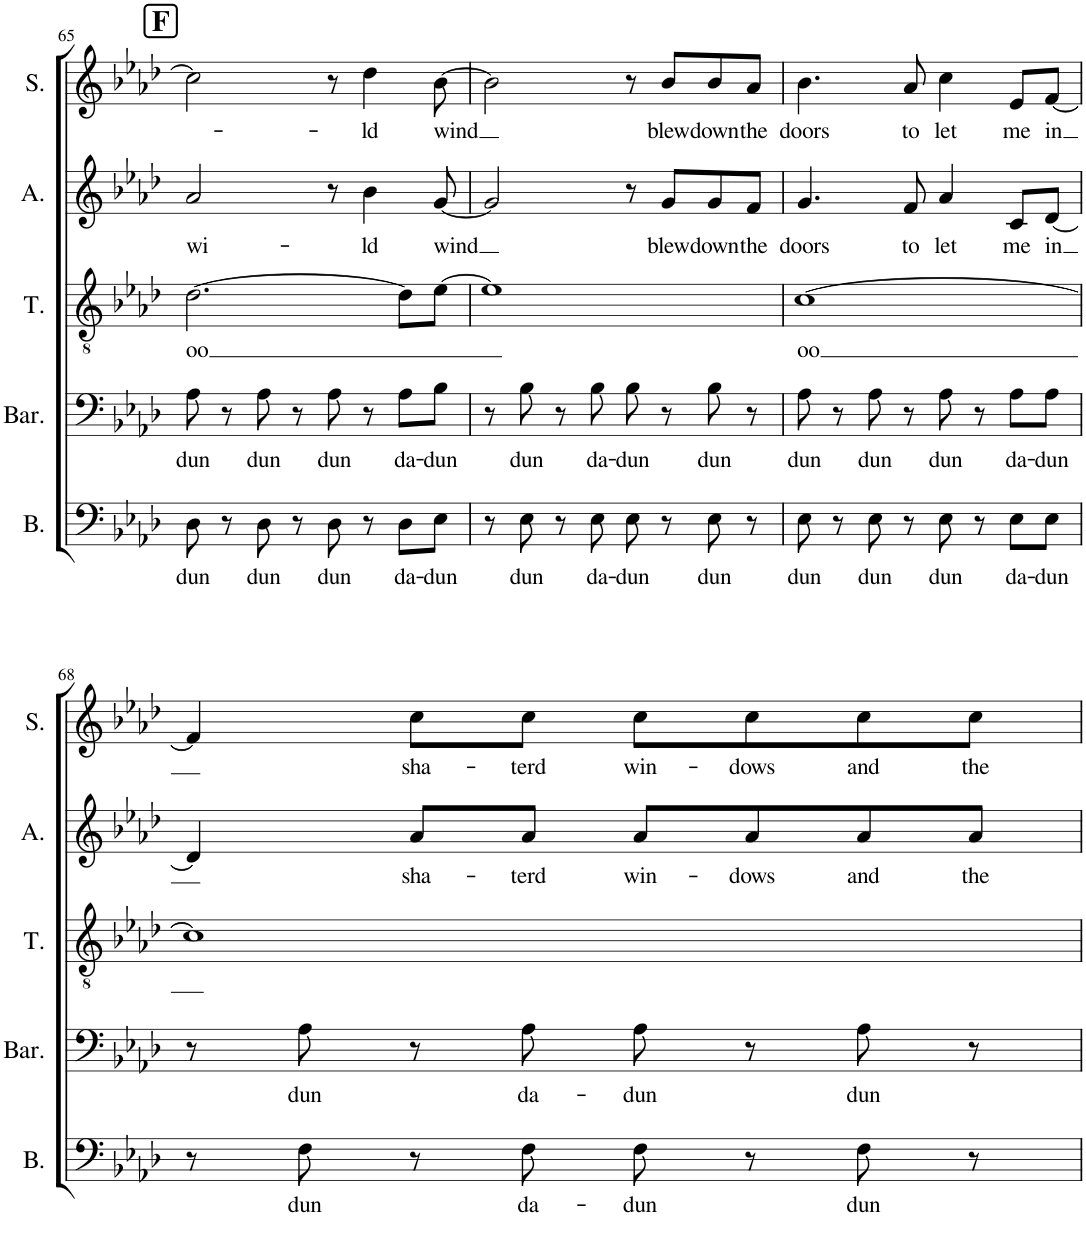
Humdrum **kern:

**kern	**text	**kern	**text	**kern	**text	**kern	**text	**kern	**text
*part5	*part5	*part4	*part4	*part3	*part3	*part2	*part2	*part1	*part1
*staff5	*staff5	*staff4	*staff4	*staff3	*staff3	*staff2	*staff2	*staff1	*staff1
*I"Bass	*	*I"Baritone	*	*I"Tenor	*	*I"Alto	*	*I"Soprano	*
*I'B.	*	*I'Bar.	*	*I'T.	*	*I'A.	*	*I'S.	*
!!LO:PB:g=z
*clefF4	*	*clefF4	*	*clefGv2	*	*clefG2	*	*clefG2	*
*k[b-e-a-d-]	*	*k[b-e-a-d-]	*	*k[b-e-a-d-]	*	*k[b-e-a-d-]	*	*k[b-e-a-d-]	*
*M4/4	*	*M4/4	*	*M4/4	*	*M4/4	*	*M4/4	*
!!LO:REH:place=s1:a:B:cj:fs=14:t=F
=65	=65	=65	=65	=65	=65	=65	=65	=65	=65
!	!LO:LY:b	!	!LO:LY:b	!	!LO:LY:b	!	!LO:LY:b	!	!
8D-\	dun	8A-\	dun	[2.d-\	oo	2a-/	wi-	2cc\]	.
8r	.	8r	.	.	.	.	.	.	.
!	!LO:LY:b	!	!LO:LY:b	!	!	!	!	!	!
8D-\	dun	8A-\	dun	.	.	.	.	.	.
8r	.	8r	.	.	.	.	.	.	.
!	!LO:LY:b	!	!LO:LY:b	!	!	!	!	!	!
8D-\	dun	8A-\	dun	.	.	8r	.	8r	.
!	!	!	!	!	!	!	!LO:LY:b	!	!LO:LY:b
8r	.	8r	.	.	.	4b-\	-ld	4dd-\	-ld
!	!LO:LY:b	!	!LO:LY:b	!	!	!	!	!	!
8D-\L	da-	8A-\L	da-	8d-\L]	.	.	.	.	.
!	!LO:LY:b	!	!LO:LY:b	!	!	!	!LO:LY:b	!	!LO:LY:b
8E-\J	-dun	8B-\J	-dun	[8e-\J	.	[8g/	wind	[8b-\	wind
=66	=66	=66	=66	=66	=66	=66	=66	=66	=66
8r	.	8r	.	1e-]	.	2g/]	.	2b-\]	.
!	!LO:LY:b	!	!LO:LY:b	!	!	!	!	!	!
8E-\	dun	8B-\	dun	.	.	.	.	.	.
8r	.	8r	.	.	.	.	.	.	.
!	!LO:LY:b	!	!LO:LY:b	!	!	!	!	!	!
8E-\	da-	8B-\	da-	.	.	.	.	.	.
!	!LO:LY:b	!	!LO:LY:b	!	!	!	!	!	!
8E-\	-dun	8B-\	-dun	.	.	8r	.	8r	.
!	!	!	!	!	!	!	!LO:LY:b	!	!LO:LY:b
8r	.	8r	.	.	.	8g/L	blew	8b-/L	blew
!	!LO:LY:b	!	!LO:LY:b	!	!	!	!LO:LY:b	!	!LO:LY:b
8E-\	dun	8B-\	dun	.	.	8g/	down	8b-/	down
!	!	!	!	!	!	!	!LO:LY:b	!	!LO:LY:b
8r	.	8r	.	.	.	8f/J	the	8a-/J	the
=67	=67	=67	=67	=67	=67	=67	=67	=67	=67
!	!LO:LY:b	!	!LO:LY:b	!	!LO:LY:b	!	!LO:LY:b	!	!LO:LY:b
8E-\	dun	8A-\	dun	[1c	oo	4.g/	doors	4.b-\	doors
8r	.	8r	.	.	.	.	.	.	.
!	!LO:LY:b	!	!LO:LY:b	!	!	!	!	!	!
8E-\	dun	8A-\	dun	.	.	.	.	.	.
!	!	!	!	!	!	!	!LO:LY:b	!	!LO:LY:b
8r	.	8r	.	.	.	8f/	to	8a-/	to
!	!LO:LY:b	!	!LO:LY:b	!	!	!	!LO:LY:b	!	!LO:LY:b
8E-\	dun	8A-\	dun	.	.	4a-/	let	4cc\	let
8r	.	8r	.	.	.	.	.	.	.
!	!LO:LY:b	!	!LO:LY:b	!	!	!	!LO:LY:b	!	!LO:LY:b
8E-\L	da-	8A-\L	da-	.	.	8c/L	me	8e-/L	me
!	!LO:LY:b	!	!LO:LY:b	!	!	!	!LO:LY:b	!	!LO:LY:b
8E-\J	-dun	8A-\J	-dun	.	.	[8d-/J	in	[8f/J	in
!!LO:LB:g=z
=68	=68	=68	=68	=68	=68	=68	=68	=68	=68
8r	.	8r	.	1c]	.	4d-/]	.	4f/]	.
!	!LO:LY:b	!	!LO:LY:b	!	!	!	!	!	!
8F\	dun	8A-\	dun	.	.	.	.	.	.
!	!	!	!	!	!	!	!LO:LY:b	!	!LO:LY:b
8r	.	8r	.	.	.	8a-/L	sha-	8cc\L	sha-
!	!LO:LY:b	!	!LO:LY:b	!	!	!	!LO:LY:b	!	!LO:LY:b
8F\	da-	8A-\	da-	.	.	8a-/J	-terd	8cc\J	-terd
!	!LO:LY:b	!	!LO:LY:b	!	!	!	!LO:LY:b	!	!LO:LY:b
8F\	-dun	8A-\	-dun	.	.	8a-/L	win-	8cc\L	win-
!	!	!	!	!	!	!	!LO:LY:b	!	!LO:LY:b
8r	.	8r	.	.	.	8a-/	-dows	8cc\	-dows
!	!LO:LY:b	!	!LO:LY:b	!	!	!	!LO:LY:b	!	!LO:LY:b
8F\	dun	8A-\	dun	.	.	8a-/	and	8cc\	and
!	!	!	!	!	!	!	!LO:LY:b	!	!LO:LY:b
8r	.	8r	.	.	.	8a-/J	the	8cc\J	the
=	=	=	=	=	=	=	=	=	=
*-	*-	*-	*-	*-	*-	*-	*-	*-	*-
